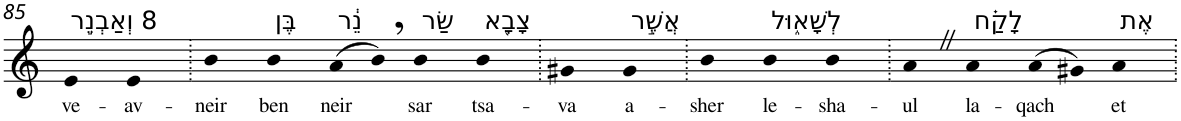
**kern	**text
*part1	*part1
*staff1	*staff1
*I"Piano	*
*I'Pno	*
!!LO:PB:g=z
*clefG2	*
*k[]	*
=85	=85
!LO:TX:a:t=8 וְאַבְנֵ֣ר	!
!	!LO:LY:b
4e	ve-
!	!LO:LY:b
4e	-av-
=86.	=86.
!	!LO:LY:b
4b	-neir
!LO:TX:a:t=בֶּן	!
!	!LO:LY:b
4b	ben
!LO:TX:a:t=נֵ֔ר	!
!	!LO:LY:b
(>8a	neir
8b,)	.
!LO:TX:a:t=שַׂר	!
!	!LO:LY:b
4b	sar
!LO:TX:a:t=צָבָ֖א	!
!	!LO:LY:b
4b	tsa-
=87.	=87.
!	!LO:LY:b
4g#X	-va
!LO:TX:a:t=אֲשֶׁ֣ר	!
!	!LO:LY:b
4g#	a-
=88.	=88.
!	!LO:LY:b
4b	-sher
!LO:TX:a:t=לְשָׁא֑וּל	!
!	!LO:LY:b
4b	le-
!	!LO:LY:b
4b	-sha-
=89.	=89.
!	!LO:LY:b
4aZ	-ul
!LO:TX:a:t=לָקַ֗ח	!
!	!LO:LY:b
4a	la-
!	!LO:LY:b
(>8a	-qach
8g#X)	.
!LO:TX:a:t=אֶת	!
!	!LO:LY:b
4a	et
=.	=.
*-	*-
